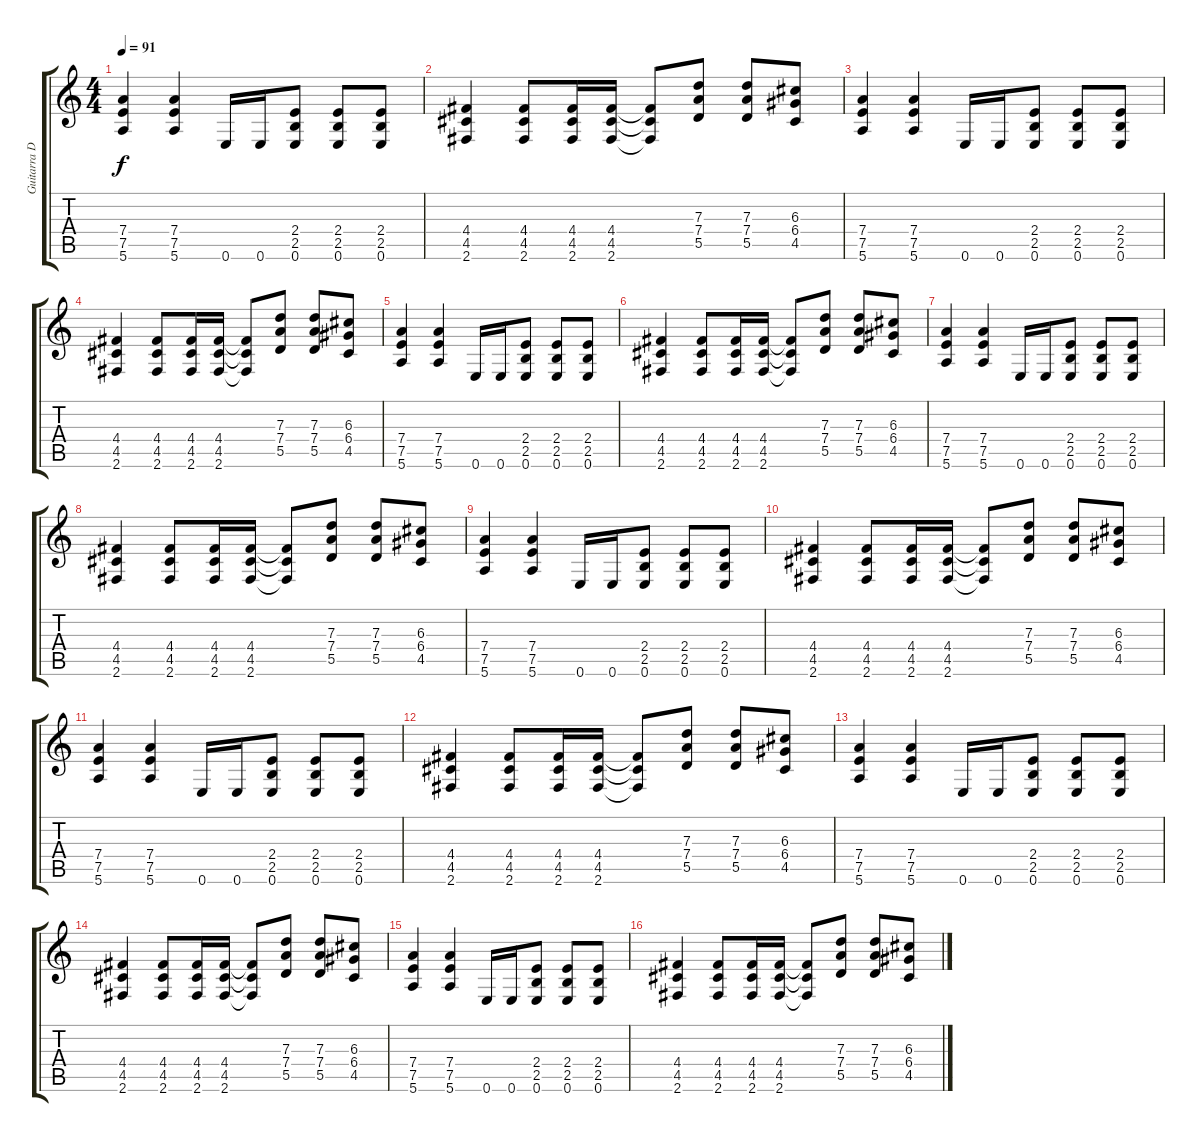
\track ("Guitarra Distorsión" "Guitarra D") {instrument distortionguitar}
\staff {score tabs}
\tuning (E4 B3 G3 D3 A2 E2) {hide}
\ts (4 4)
\tempo 91
\clef g2
\ks c
(7.4 7.5 5.6).4{dy f} (7.4 7.5 5.6).4 0.6.16 0.6.16 (2.4 2.5 0.6).8 (2.4 2.5 0.6).8 (2.4 2.5 0.6).8 |
(4.4 4.5 2.6).4 (4.4 4.5 2.6).8 (4.4 4.5 2.6).16 (4.4 4.5 2.6).16 (4.4{t} 4.5{t} 2.6{t}).8 (7.3 7.4 5.5).8 (7.3 7.4 5.5).8 (6.3 6.4 4.5).8 |
(7.4 7.5 5.6).4 (7.4 7.5 5.6).4 0.6.16 0.6.16 (2.4 2.5 0.6).8 (2.4 2.5 0.6).8 (2.4 2.5 0.6).8 |
(4.4 4.5 2.6).4 (4.4 4.5 2.6).8 (4.4 4.5 2.6).16 (4.4 4.5 2.6).16 (4.4{t} 4.5{t} 2.6{t}).8 (7.3 7.4 5.5).8 (7.3 7.4 5.5).8 (6.3 6.4 4.5).8 |
(7.4 7.5 5.6).4 (7.4 7.5 5.6).4 0.6.16 0.6.16 (2.4 2.5 0.6).8 (2.4 2.5 0.6).8 (2.4 2.5 0.6).8 |
(4.4 4.5 2.6).4 (4.4 4.5 2.6).8 (4.4 4.5 2.6).16 (4.4 4.5 2.6).16 (4.4{t} 4.5{t} 2.6{t}).8 (7.3 7.4 5.5).8 (7.3 7.4 5.5).8 (6.3 6.4 4.5).8 |
(7.4 7.5 5.6).4 (7.4 7.5 5.6).4 0.6.16 0.6.16 (2.4 2.5 0.6).8 (2.4 2.5 0.6).8 (2.4 2.5 0.6).8 |
(4.4 4.5 2.6).4 (4.4 4.5 2.6).8 (4.4 4.5 2.6).16 (4.4 4.5 2.6).16 (4.4{t} 4.5{t} 2.6{t}).8 (7.3 7.4 5.5).8 (7.3 7.4 5.5).8 (6.3 6.4 4.5).8 |
(7.4 7.5 5.6).4 (7.4 7.5 5.6).4 0.6.16 0.6.16 (2.4 2.5 0.6).8 (2.4 2.5 0.6).8 (2.4 2.5 0.6).8 |
(4.4 4.5 2.6).4{volume 14 balance 8} (4.4 4.5 2.6).8 (4.4 4.5 2.6).16 (4.4 4.5 2.6).16 (4.4{t} 4.5{t} 2.6{t}).8 (7.3 7.4 5.5).8 (7.3 7.4 5.5).8 (6.3 6.4 4.5).8 |
(7.4 7.5 5.6).4 (7.4 7.5 5.6).4 0.6.16 0.6.16 (2.4 2.5 0.6).8 (2.4 2.5 0.6).8 (2.4 2.5 0.6).8 |
(4.4 4.5 2.6).4 (4.4 4.5 2.6).8 (4.4 4.5 2.6).16 (4.4 4.5 2.6).16 (4.4{t} 4.5{t} 2.6{t}).8 (7.3 7.4 5.5).8 (7.3 7.4 5.5).8 (6.3 6.4 4.5).8 |
(7.4 7.5 5.6).4 (7.4 7.5 5.6).4 0.6.16 0.6.16 (2.4 2.5 0.6).8 (2.4 2.5 0.6).8 (2.4 2.5 0.6).8 |
(4.4 4.5 2.6).4 (4.4 4.5 2.6).8 (4.4 4.5 2.6).16 (4.4 4.5 2.6).16 (4.4{t} 4.5{t} 2.6{t}).8 (7.3 7.4 5.5).8 (7.3 7.4 5.5).8 (6.3 6.4 4.5).8 |
(7.4 7.5 5.6).4 (7.4 7.5 5.6).4 0.6.16 0.6.16 (2.4 2.5 0.6).8 (2.4 2.5 0.6).8 (2.4 2.5 0.6).8 |
(4.4 4.5 2.6).4 (4.4 4.5 2.6).8 (4.4 4.5 2.6).16 (4.4 4.5 2.6).16 (4.4{t} 4.5{t} 2.6{t}).8 (7.3 7.4 5.5).8 (7.3 7.4 5.5).8 (6.3 6.4 4.5).8
